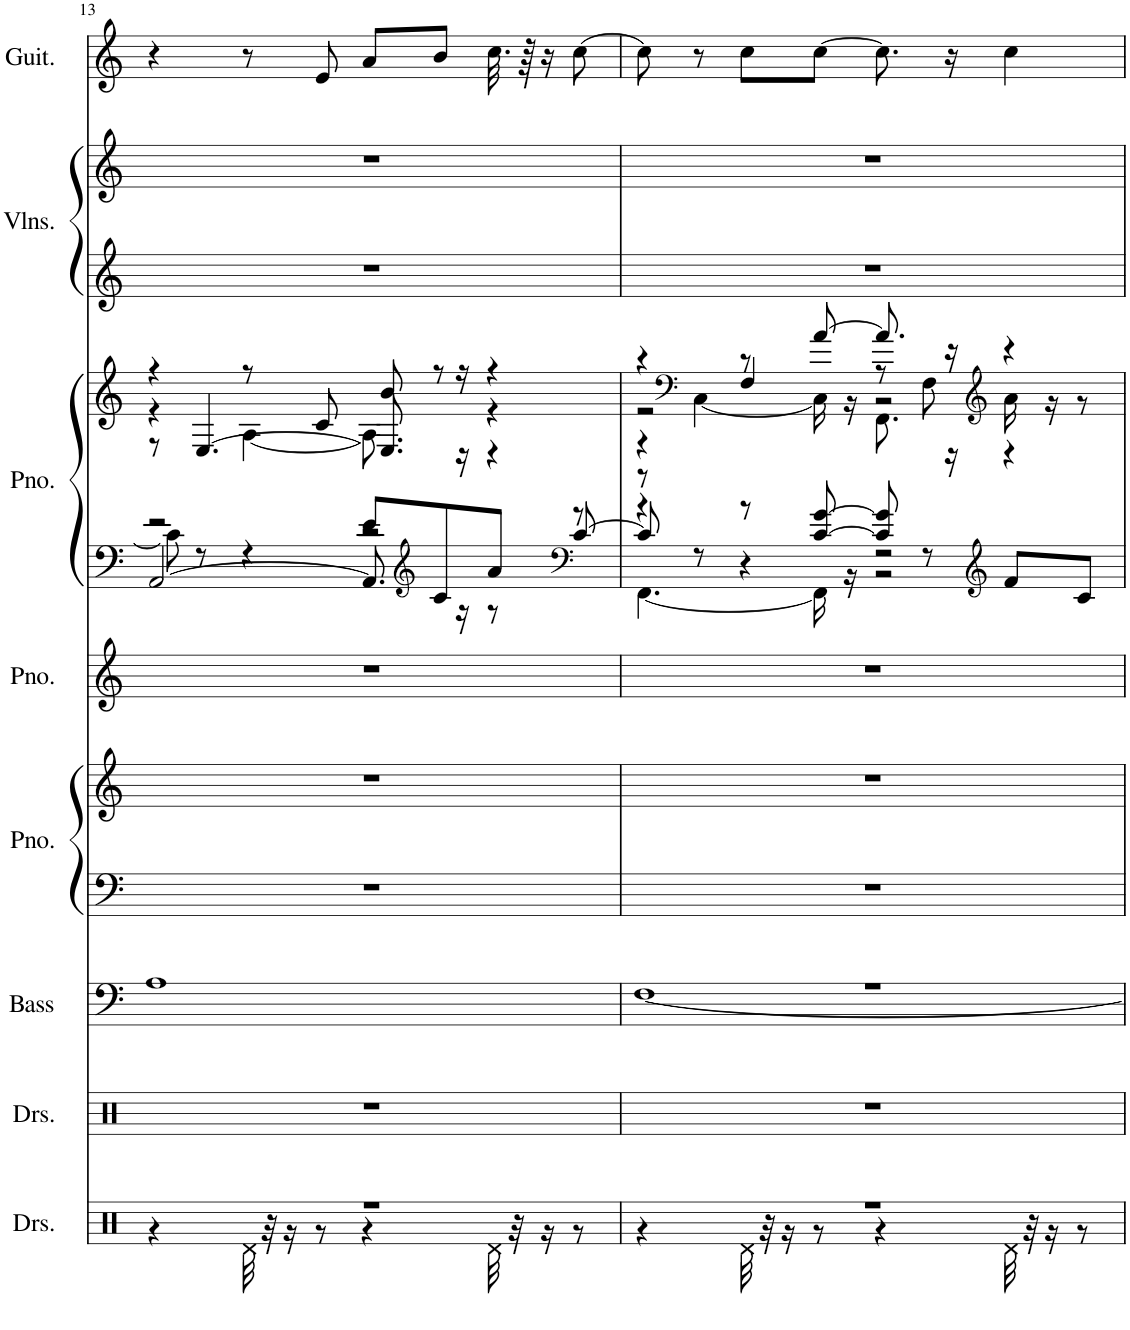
**kern	**kern	**kern	**kern	**kern	**kern	**kern	**kern	**kern	**kern	**kern
*part8	*part7	*part6	*part5	*part5	*part4	*part3	*part3	*part2	*part2	*part1
*staff11	*staff10	*staff9	*staff8	*staff7	*staff6	*staff5	*staff4	*staff3	*staff2	*staff1
*I"Drumset	*I"Drumset	*I"Acoustic Bass	*I"Piano	*	*I"Grand Piano	*I"Piano	*	*I"Violins	*	*I"Classical Guitar
*I'Drs.	*I'Drs.	*I'Bass	*I'Pno.	*	*I'Pno.	*I'Pno.	*	*I'Vlns.	*	*I'Guit.
!!LO:PB:g=z
*clefX	*clefX	*clefF4	*clefF4	*clefG2	*clefG2	*clefF4	*clefG2	*clefG2	*clefG2	*clefG2
*	*	*Trd7c12	*	*	*	*	*	*	*	*
*k[]	*k[]	*k[]	*k[]	*k[]	*k[]	*k[]	*k[]	*k[]	*k[]	*k[]
*M4/4	*M4/4	*M4/4	*M4/4	*M4/4	*M4/4	*M4/4	*M4/4	*M4/4	*M4/4	*M4/4
=13	=13	=13	=13	=13	=13	=13	=13	=13	=13	=13
*^	*	*	*	*	*	*^	*^	*	*	*
*	*	*	*	*	*	*	*	*^	*	*^	*	*	*
1r	4r	1r	1A	1r	1r	1r	2r	8c\]	[2AA/	4r	4r	8r	1r	1r	4r
.	.	.	.	.	.	.	.	8r	.	.	.	[4.E/	.	.	.
.	32Rd\	.	.	.	.	.	.	4r	.	8r	[4A\	.	.	.	8r
.	32r	.	.	.	.	.	.	.	.	.	.	.	.	.	.
.	16r	.	.	.	.	.	.	.	.	.	.	.	.	.	.
.	8r	.	.	.	.	.	.	.	.	8c/	.	.	.	.	8e/
.	4r	.	.	.	.	.	8e/L	2r	8.AA/]	8b/	8.A\]	8.E/]	.	.	8a/L
*	*	*	*	*	*	*	*clefG2	*	*	*	*	*	*	*	*
.	.	.	.	.	.	.	8c/	.	.	8r	.	.	.	.	8b/J
.	.	.	.	.	.	.	.	.	16r	.	16r	16r	.	.	.
.	32Rd\	.	.	.	.	.	8a/J	.	8r	4r	4r	4r	.	.	32.cc\
.	32r	.	.	.	.	.	.	.	.	.	.	.	.	.	.
.	.	.	.	.	.	.	.	.	.	.	.	.	.	.	64r
.	16r	.	.	.	.	.	.	.	.	.	.	.	.	.	16r
*	*	*	*	*	*	*	*clefF4	*	*	*	*	*	*	*	*
.	8r	.	.	.	.	.	8r	.	[8c/	.	.	.	.	.	[8cc\
=14	=14	=14	=14	=14	=14	=14	=14	=14	=14	=14	=14	=14	=14	=14	=14
*	*	*	*^	*	*	*	*	*	*	*	*	*^	*	*	*
1r	4r	1r	1r	[1F	1r	1r	1r	4r	8c/]	[4.FF\	4r	2r	4r	8r	1r	1r	8cc\]
*	*	*	*	*	*	*	*	*	*	*	*clefF4	*	*	*	*	*	*
.	.	.	.	.	.	.	.	.	8r	.	.	.	.	[4C\	.	.	8r
.	32Rd\	.	.	.	.	.	.	8r	4r	.	8r	.	4F/	.	.	.	8cc\L
.	32r	.	.	.	.	.	.	.	.	.	.	.	.	.	.	.	.
.	16r	.	.	.	.	.	.	.	.	.	.	.	.	.	.	.	.
.	8r	.	.	.	.	.	.	[8c/ [8g/	.	16FF\]	[8a/	.	.	16C\]	.	.	[8cc\J
.	.	.	.	.	.	.	.	.	.	16r	.	.	.	16r	.	.	.
.	4r	.	.	.	.	.	.	8c/] 8g/]	2r	2r	8.a/]	8r	2r	8.FF\	.	.	8.cc\]
.	.	.	.	.	.	.	.	8r	.	.	.	8F\	.	.	.	.	.
.	.	.	.	.	.	.	.	.	.	.	16r	.	.	16r	.	.	16r
*	*	*	*	*	*	*	*	*clefG2	*	*	*clefG2	*	*	*	*	*	*
.	32Rd\	.	.	.	.	.	.	8f/L	.	.	4r	16a\	.	4r	.	.	4cc\
.	32r	.	.	.	.	.	.	.	.	.	.	.	.	.	.	.	.
.	16r	.	.	.	.	.	.	.	.	.	.	16r	.	.	.	.	.
.	8r	.	.	.	.	.	.	8c/J	.	.	.	8r	.	.	.	.	.
*	*	*	*	*	*	*	*	*v	*v	*v	*	*	*	*	*	*	*
*v	*v	*	*v	*v	*	*	*	*	*v	*v	*v	*v	*	*	*
=	=	=	=	=	=	=	=	=	=	=
*-	*-	*-	*-	*-	*-	*-	*-	*-	*-	*-
